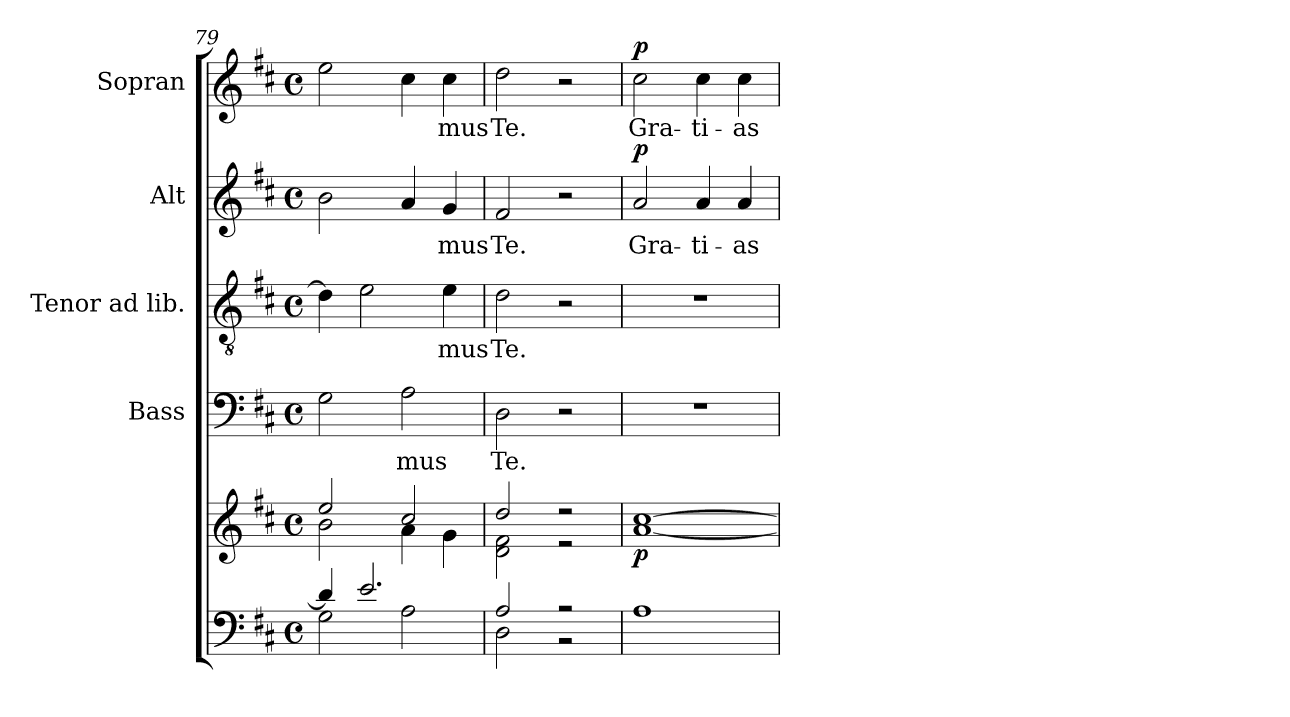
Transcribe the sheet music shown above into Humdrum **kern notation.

**kern	**kern	**dynam	**kern	**text	**kern	**text	**kern	**text	**dynam	**kern	**text	**dynam
*part5	*part5	*part5	*part4	*part4	*part3	*part3	*part2	*part2	*part2	*part1	*part1	*part1
*staff6	*staff5	*staff5/6	*staff4	*staff4	*staff3	*staff3	*staff2	*staff2	*staff2	*staff1	*staff1	*staff1
*	*	*	*I"Bass	*	*I"Tenor ad lib.	*	*I"Alt	*	*	*I"Sopran	*	*
*	*	*	*I'B.	*	*I'T.	*	*I'A.	*	*	*I'S.	*	*
*clefF4	*clefG2	*	*clefF4	*	*clefGv2	*	*clefG2	*	*	*clefG2	*	*
*k[f#c#]	*k[f#c#]	*	*k[f#c#]	*	*k[f#c#]	*	*k[f#c#]	*	*	*k[f#c#]	*	*
*D:	*D:	*	*D:	*	*D:	*	*D:	*	*	*D:	*	*
*M4/4	*M4/4	*	*M4/4	*	*M4/4	*	*M4/4	*	*	*M4/4	*	*
*met(c)	*met(c)	*	*met(c)	*	*met(c)	*	*met(c)	*	*	*met(c)	*	*
=79	=79	=79	=79	=79	=79	=79	=79	=79	=79	=79	=79	=79
*^	*^	*	*	*	*	*	*	*	*	*	*	*
4d/]	2G\	2ee/	2b\	.	2G\	.	4d\]	.	2b\	.	.	2ee\	.	.
2.e/	.	.	.	.	.	.	2e\	.	.	.	.	.	.	.
!	!	!	!	!	!	!LO:LY:b	!	!	!	!	!	!	!	!
.	2A\	2cc#/	4a\	.	2A\	-mus	.	.	4a/	.	.	4cc#\	.	.
!	!	!	!	!	!	!	!	!LO:LY:b	!	!LO:LY:b	!	!	!LO:LY:b	!
.	.	.	4g\	.	.	.	4e\	-mus	4g/	-mus	.	4cc#\	-mus	.
=80	=80	=80	=80	=80	=80	=80	=80	=80	=80	=80	=80	=80	=80	=80
!	!	!	!	!	!	!LO:LY:b	!	!LO:LY:b	!	!LO:LY:b	!	!	!LO:LY:b	!
2A/	2D\	2dd/	2d\ 2f#\	.	2D\	Te.	2d\	Te.	2f#/	Te.	.	2dd\	Te.	.
2r	2r	2r	2r	.	2r	.	2r	.	2r	.	.	2r	.	.
=81	=81	=81	=81	=81	=81	=81	=81	=81	=81	=81	=81	=81	=81	=81
!	!	!	!	!LO:DY:b	!	!	!	!	!	!LO:LY:b	!LO:DY:a	!	!LO:LY:b	!LO:DY:a
*v	*v	*	*	*	*	*	*	*	*	*	*	*	*	*
1A	[>1cc#	[<1a	p	1r	.	1r	.	2a/	Gra-	p	2cc#\	Gra-	p
!	!	!	!	!	!	!	!	!	!LO:LY:b	!	!	!LO:LY:b	!
.	.	.	.	.	.	.	.	4a/	-ti-	.	4cc#\	-ti-	.
!	!	!	!	!	!	!	!	!	!LO:LY:b	!	!	!LO:LY:b	!
.	.	.	.	.	.	.	.	4a/	-as	.	4cc#\	-as	.
*	*v	*v	*	*	*	*	*	*	*	*	*	*	*
=	=	=	=	=	=	=	=	=	=	=	=	=
*-	*-	*-	*-	*-	*-	*-	*-	*-	*-	*-	*-	*-
